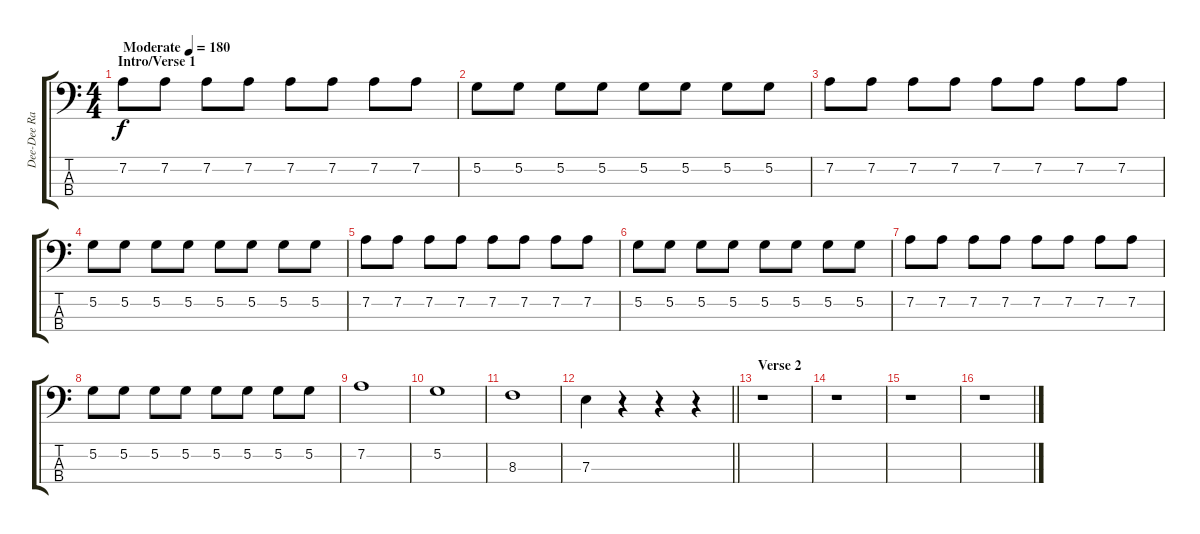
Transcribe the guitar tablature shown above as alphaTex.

\track ("Dee-Dee Ramone" "Dee-Dee Ra") {instrument electricbassfinger}
\staff {score tabs}
\tuning (G2 D2 A1 E1) {hide}
\ts (4 4)
\section ("" "Intro/Verse 1")
\tempo (180 "Moderate")
\clef f4
\ks c
7.2.8{dy f instrument electricbassfinger} 7.2.8 7.2.8 7.2.8 7.2.8 7.2.8 7.2.8 7.2.8 |
5.2.8 5.2.8 5.2.8 5.2.8 5.2.8 5.2.8 5.2.8 5.2.8 |
7.2.8 7.2.8 7.2.8 7.2.8 7.2.8 7.2.8 7.2.8 7.2.8 |
5.2.8 5.2.8 5.2.8 5.2.8 5.2.8 5.2.8 5.2.8 5.2.8 |
7.2.8 7.2.8 7.2.8 7.2.8 7.2.8 7.2.8 7.2.8 7.2.8 |
5.2.8 5.2.8 5.2.8 5.2.8 5.2.8 5.2.8 5.2.8 5.2.8 |
7.2.8 7.2.8 7.2.8 7.2.8 7.2.8 7.2.8 7.2.8 7.2.8 |
5.2.8 5.2.8 5.2.8 5.2.8 5.2.8 5.2.8 5.2.8 5.2.8 |
7.2.1 |
5.2.1 |
8.3.1 |
\barLineRight lightlight
7.3.4 r.4 r.4 r.4 |
\section ("" "Verse 2")
r.1 |
r.1 |
r.1 |
r.1
